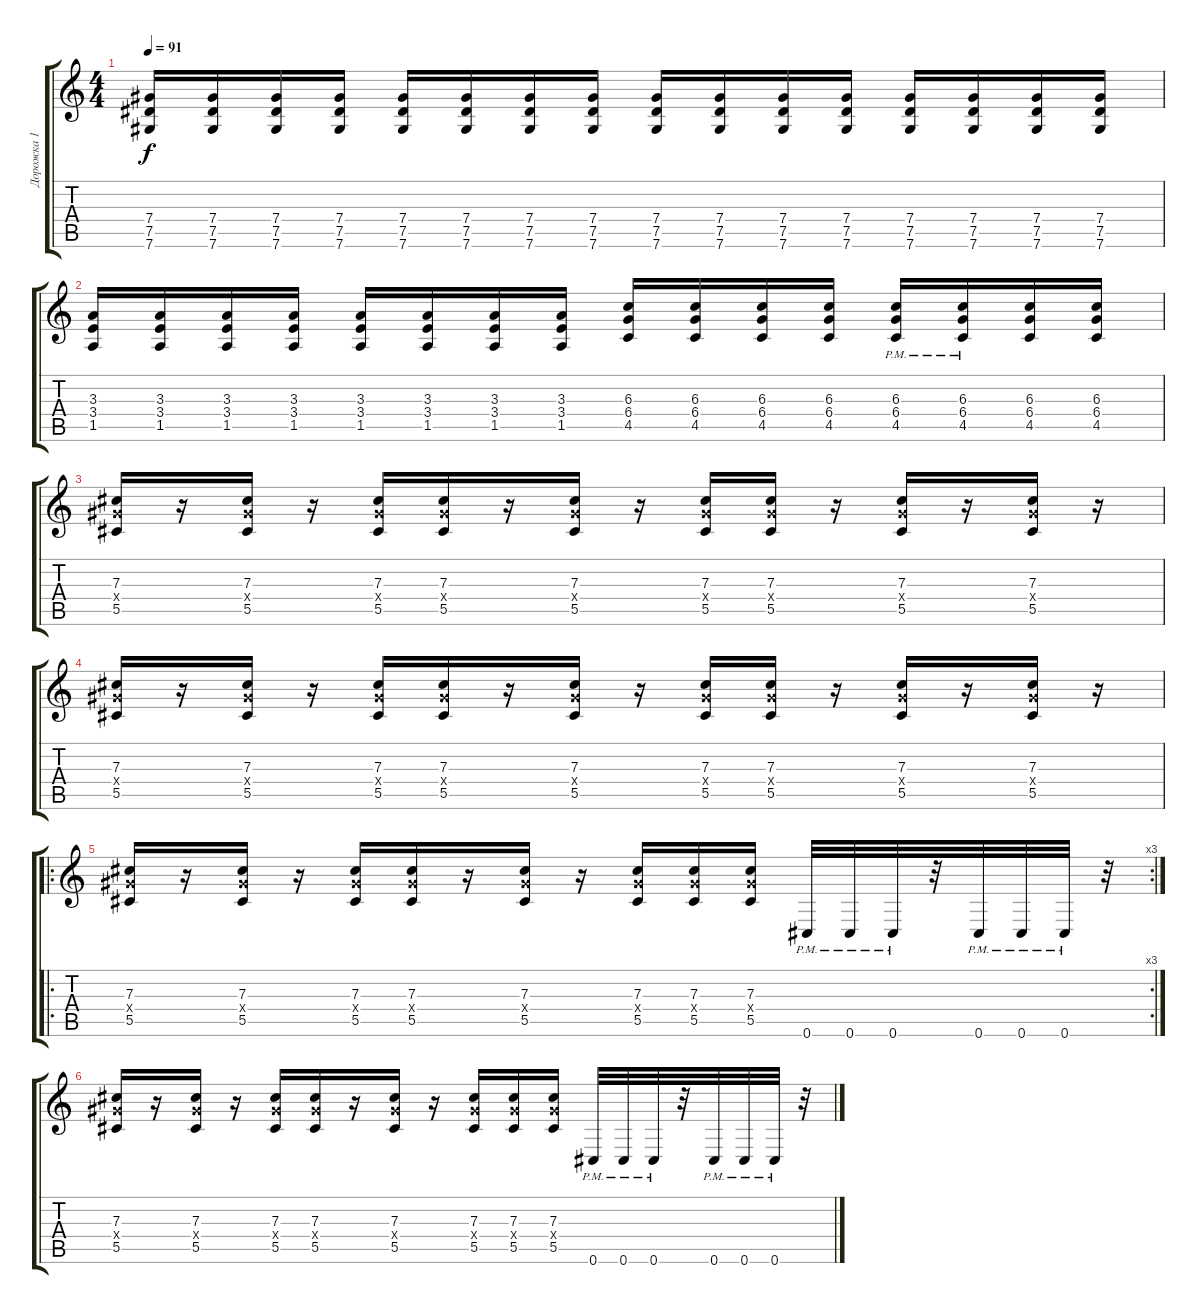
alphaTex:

\track ("Дорожка 1" "Дорожка 1") {instrument overdrivenguitar}
\staff {score tabs}
\tuning (Eb4 Bb3 Gb3 Db3 Ab2 Db2) {hide}
\ts (4 4)
\tempo 91
\clef g2
\ks c
(7.4 7.5 7.6).16{dy f} (7.4 7.5 7.6).16 (7.4 7.5 7.6).16 (7.4 7.5 7.6).16 (7.4 7.5 7.6).16 (7.4 7.5 7.6).16 (7.4 7.5 7.6).16 (7.4 7.5 7.6).16 (7.4 7.5 7.6).16 (7.4 7.5 7.6).16 (7.4 7.5 7.6).16 (7.4 7.5 7.6).16 (7.4 7.5 7.6).16 (7.4 7.5 7.6).16 (7.4 7.5 7.6).16 (7.4 7.5 7.6).16 |
(3.3 3.4 1.5).16 (3.3 3.4 1.5).16 (3.3 3.4 1.5).16 (3.3 3.4 1.5).16 (3.3 3.4 1.5).16 (3.3 3.4 1.5).16 (3.3 3.4 1.5).16 (3.3 3.4 1.5).16 (6.3 6.4 4.5).16 (6.3 6.4 4.5).16 (6.3 6.4 4.5).16 (6.3 6.4 4.5).16 (6.3 6.4 4.5{pm}).16 (6.3 6.4 4.5{pm}).16 (6.3 6.4 4.5).16 (6.3 6.4 4.5).16 |
(7.3 7.4{x} 5.5).16 r.16 (7.3 7.4{x} 5.5).16 r.16 (7.3 7.4{x} 5.5).16 (7.3 7.4{x} 5.5).16 r.16 (7.3 7.4{x} 5.5).16 r.16 (7.3 7.4{x} 5.5).16 (7.3 7.4{x} 5.5).16 r.16 (7.3 7.4{x} 5.5).16 r.16 (7.3 7.4{x} 5.5).16 r.16 |
(7.3 7.4{x} 5.5).16 r.16 (7.3 7.4{x} 5.5).16 r.16 (7.3 7.4{x} 5.5).16 (7.3 7.4{x} 5.5).16 r.16 (7.3 7.4{x} 5.5).16 r.16 (7.3 7.4{x} 5.5).16 (7.3 7.4{x} 5.5).16 r.16 (7.3 7.4{x} 5.5).16 r.16 (7.3 7.4{x} 5.5).16 r.16 |
\ro
\rc 3
(7.3 7.4{x} 5.5).16 r.16 (7.3 7.4{x} 5.5).16 r.16 (7.3 7.4{x} 5.5).16 (7.3 7.4{x} 5.5).16 r.16 (7.3 7.4{x} 5.5).16 r.16 (7.3 7.4{x} 5.5).16 (7.3 7.4{x} 5.5).16 (7.3 7.4{x} 5.5).16 0.6{pm}.32 0.6{pm}.32 0.6{pm}.32 r.32 0.6{pm}.32 0.6{pm}.32 0.6{pm}.32 r.32 |
(7.3 7.4{x} 5.5).16 r.16 (7.3 7.4{x} 5.5).16 r.16 (7.3 7.4{x} 5.5).16 (7.3 7.4{x} 5.5).16 r.16 (7.3 7.4{x} 5.5).16 r.16 (7.3 7.4{x} 5.5).16 (7.3 7.4{x} 5.5).16 (7.3 7.4{x} 5.5).16 0.6{pm}.32 0.6{pm}.32 0.6{pm}.32 r.32 0.6{pm}.32 0.6{pm}.32 0.6{pm}.32 r.32
